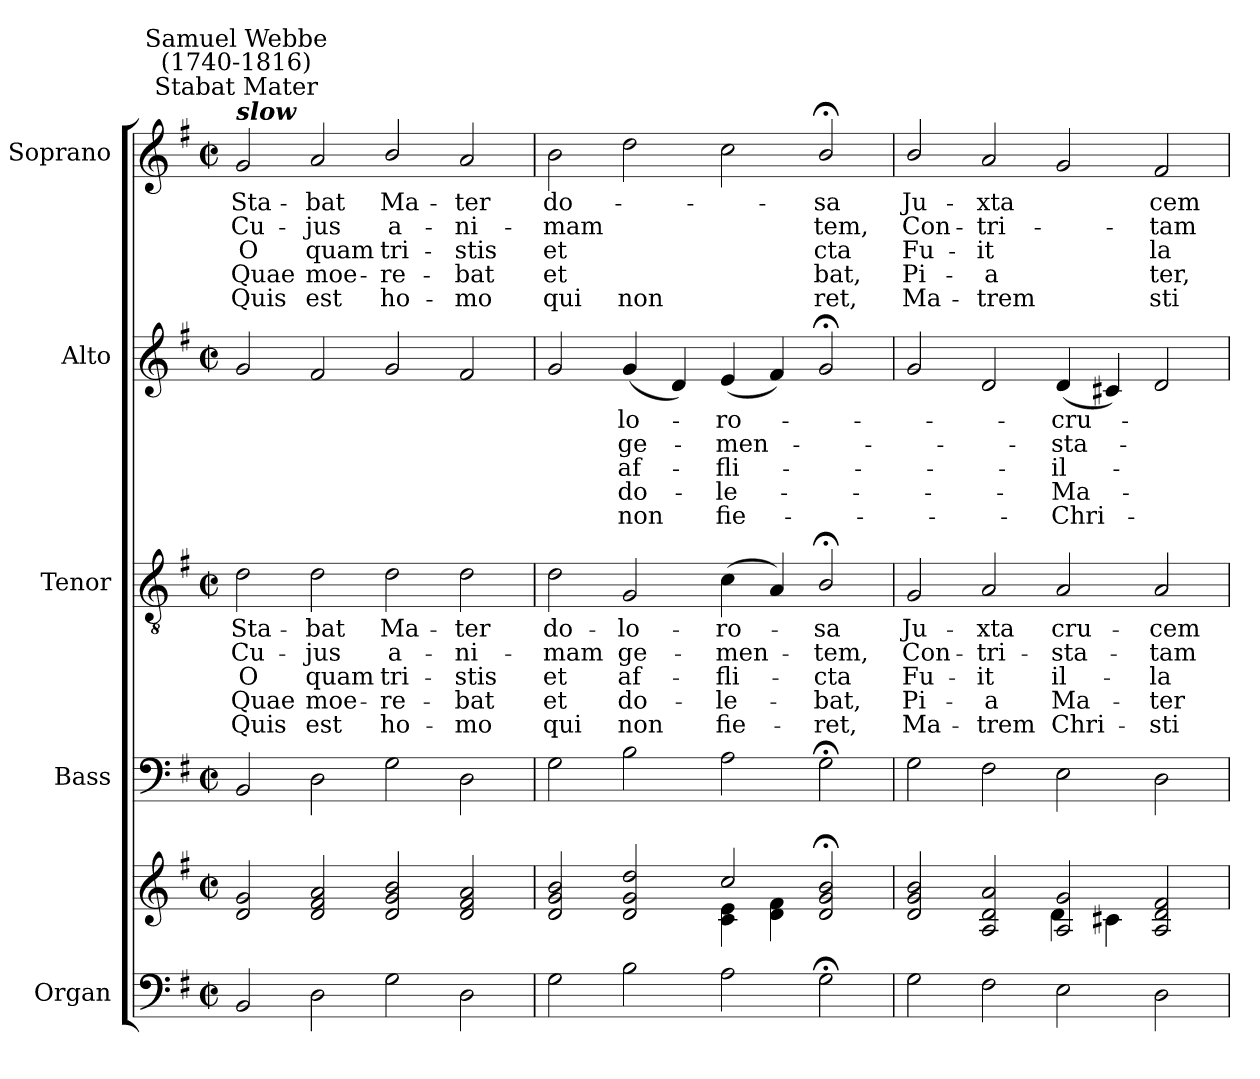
**kern	**kern	**kern	**kern	**text	**text	**text	**text	**text	**kern	**text	**text	**text	**text	**text	**kern	**text	**text	**text	**text	**text
*part5	*part5	*part4	*part3	*part3	*part3	*part3	*part3	*part3	*part2	*part2	*part2	*part2	*part2	*part2	*part1	*part1	*part1	*part1	*part1	*part1
*staff6	*staff5	*staff4	*staff3	*staff3	*staff3	*staff3	*staff3	*staff3	*staff2	*staff2	*staff2	*staff2	*staff2	*staff2	*staff1	*staff1	*staff1	*staff1	*staff1	*staff1
*I"Organ	*	*I"Bass	*I"Tenor	*	*	*	*	*	*I"Alto	*	*	*	*	*	*I"Soprano	*	*	*	*	*
*	*	*I'B	*I'T	*	*	*	*	*	*I'A	*	*	*	*	*	*I'S	*	*	*	*	*
*clefF4	*clefG2	*clefF4	*clefGv2	*	*	*	*	*	*clefG2	*	*	*	*	*	*clefG2	*	*	*	*	*
*k[f#]	*k[f#]	*k[f#]	*k[f#]	*	*	*	*	*	*k[f#]	*	*	*	*	*	*k[f#]	*	*	*	*	*
*G:	*G:	*G:	*G:	*	*	*	*	*	*G:	*	*	*	*	*	*G:	*	*	*	*	*
*M4/2	*M4/2	*M4/2	*M4/2	*	*	*	*	*	*M4/2	*	*	*	*	*	*M4/2	*	*	*	*	*
*met(c|)	*met(c|)	*met(c|)	*met(c|)	*	*	*	*	*	*met(c|)	*	*	*	*	*	*met(c|)	*	*	*	*	*
=1	=1	=1	=1	=1	=1	=1	=1	=1	=1	=1	=1	=1	=1	=1	=1	=1	=1	=1	=1	=1
*	*^	*	*	*	*	*	*	*	*	*	*	*	*	*	*	*	*	*	*	*
!	!	!	!	!	!	!	!	!	!	!	!	!	!	!	!	!LO:TX:a:Bi:t=slow	!	!	!	!	!
!	!	!	!	!	!	!	!	!	!	!	!	!	!	!	!	!LO:TX:a:cj:t=Stabat Mater	!	!	!	!	!
!	!	!	!	!	!	!	!	!	!	!	!	!	!	!	!	!LO:TX:a:cj:t=Samuel Webbe\n(1740-1816)	!	!	!	!	!
!	!	!	!	!	!LO:LY:b	!LO:LY:b	!LO:LY:b	!LO:LY:b	!LO:LY:b	!	!	!	!	!	!	!	!LO:LY:b	!LO:LY:b	!LO:LY:b	!LO:LY:b	!LO:LY:b
2BB	2d/ 2g/	0ryy	2BB	2d	Sta-	-Cu-	-O	Quae	Quis	2g	.	.	.	.	.	2g	Sta-	-Cu-	-O	Quae	Quis
!	!	!	!	!	!LO:LY:b	!LO:LY:b	!LO:LY:b	!LO:LY:b	!LO:LY:b	!	!	!	!	!	!	!	!LO:LY:b	!LO:LY:b	!LO:LY:b	!LO:LY:b	!LO:LY:b
2D	2d/ 2f#/ 2a/	.	2D	2d	bat	jus	quam	moe-	-est	2f#	.	.	.	.	.	2a	bat	jus	quam	moe-	-est
!	!	!	!	!	!LO:LY:b	!LO:LY:b	!LO:LY:b	!LO:LY:b	!LO:LY:b	!	!	!	!	!	!	!	!LO:LY:b	!LO:LY:b	!LO:LY:b	!LO:LY:b	!LO:LY:b
2G	2d/ 2g/ 2b/	.	2G	2d	Ma-	-a-	-tri-	-re-	-ho-	2g	.	.	.	.	.	2b/	Ma-	-a-	-tri-	-re-	-ho-
!	!	!	!	!	!LO:LY:b	!LO:LY:b	!LO:LY:b	!LO:LY:b	!LO:LY:b	!	!	!	!	!	!	!	!LO:LY:b	!LO:LY:b	!LO:LY:b	!LO:LY:b	!LO:LY:b
2D	2d/ 2f#/ 2a/	.	2D	2d	-ter	ni-	-stis	bat	mo	2f#	.	.	.	.	.	2a	-ter	ni-	-stis	bat	mo
=2	=2	=2	=2	=2	=2	=2	=2	=2	=2	=2	=2	=2	=2	=2	=2	=2	=2	=2	=2	=2	=2
!	!	!	!	!	!LO:LY:b	!LO:LY:b	!LO:LY:b	!LO:LY:b	!LO:LY:b	!	!	!	!	!	!	!	!LO:LY:b	!LO:LY:b	!LO:LY:b	!LO:LY:b	!LO:LY:b
2G	2d/ 2g/ 2b/	2ryy	2G	2d	do-	-mam	et	et	qui	2g	.	.	.	.	.	2b	do-	-mam	et	et	qui
!	!	!	!	!	!LO:LY:b	!LO:LY:b	!LO:LY:b	!LO:LY:b	!LO:LY:b	!	!LO:LY:a	!LO:LY:a	!LO:LY:a	!LO:LY:a	!LO:LY:a	!	!	!	!	!	!LO:LY:b
2B	2d/ 2g/ 2dd/	2ryy	2B	2G	lo-	-ge-	-af-	-do-	-non	(<4g	lo-	ge-	af-	do-	non	2dd	.	.	.	.	non
.	.	.	.	.	.	.	.	.	.	4d)	.	.	.	.	.	.	.	.	.	.	.
!	!	!	!	!	!LO:LY:b	!LO:LY:b	!LO:LY:b	!LO:LY:b	!LO:LY:b	!	!LO:LY:a	!LO:LY:a	!LO:LY:a	!LO:LY:a	!LO:LY:a	!	!	!	!	!	!
2A	2cc/	4c\ 4e\	2A	(<4c	ro-	men-	fli-	le-	fie-	(<4e	ro-	men-	fli-	le-	fie-	2cc	.	.	.	.	.
.	.	4d\ 4f#\	.	4A)	.	.	.	.	.	4f#)	.	.	.	.	.	.	.	.	.	.	.
!	!	!	!	!	!LO:LY:b	!LO:LY:b	!LO:LY:b	!LO:LY:b	!LO:LY:b	!	!	!	!	!	!	!	!LO:LY:b	!LO:LY:b	!LO:LY:b	!LO:LY:b	!LO:LY:b
2G;<	2d/;< 2g/;< 2b/;<	2ryy	2G;<	2B;</	sa	tem,	cta	bat,	ret,	2g;<	.	.	.	.	.	2b;</	sa	tem,	cta	bat,	ret,
=3	=3	=3	=3	=3	=3	=3	=3	=3	=3	=3	=3	=3	=3	=3	=3	=3	=3	=3	=3	=3	=3
!	!	!	!	!	!LO:LY:b	!LO:LY:b	!LO:LY:b	!LO:LY:b	!LO:LY:b	!	!	!	!	!	!	!	!LO:LY:b	!LO:LY:b	!LO:LY:b	!LO:LY:b	!LO:LY:b
2G	2d/ 2g/ 2b/	2ryy	2G	2G	Ju-	-Con-	-Fu-	-Pi-	-Ma-	2g	.	.	.	.	.	2b/	Ju-	-Con-	-Fu-	-Pi-	-Ma-
!	!	!	!	!	!LO:LY:b	!LO:LY:b	!LO:LY:b	!LO:LY:b	!LO:LY:b	!	!	!	!	!	!	!	!LO:LY:b	!LO:LY:b	!LO:LY:b	!LO:LY:b	!LO:LY:b
2F#	2A/ 2d/ 2a/	2ryy	2F#	2A	-xta	tri-	-it	a	trem	2d	.	.	.	.	.	2a	-xta	tri-	-it	a	trem
!	!	!	!	!	!LO:LY:b	!LO:LY:b	!LO:LY:b	!LO:LY:b	!LO:LY:b	!	!LO:LY:a	!LO:LY:a	!LO:LY:a	!LO:LY:a	!LO:LY:a	!	!	!	!	!	!
2E	2A/ 2g/	4d\	2E	2A	cru-	-sta-	-il-	-Ma-	-Chri-	(<4d	cru-	sta-	il-	Ma-	Chri-	2g	.	.	.	.	.
.	.	4c#X\	.	.	.	.	.	.	.	4c#X)	.	.	.	.	.	.	.	.	.	.	.
!	!	!	!	!	!LO:LY:b	!LO:LY:b	!LO:LY:b	!LO:LY:b	!LO:LY:b	!	!	!	!	!	!	!	!LO:LY:b	!LO:LY:b	!LO:LY:b	!LO:LY:b	!LO:LY:b
2D	2A/ 2d/ 2f#/	2ryy	2D	2A	-cem	tam	la	ter	sti	2d	.	.	.	.	.	2f#	cem	tam	la	ter,	sti
*	*v	*v	*	*	*	*	*	*	*	*	*	*	*	*	*	*	*	*	*	*	*
=	=	=	=	=	=	=	=	=	=	=	=	=	=	=	=	=	=	=	=	=
*-	*-	*-	*-	*-	*-	*-	*-	*-	*-	*-	*-	*-	*-	*-	*-	*-	*-	*-	*-	*-
